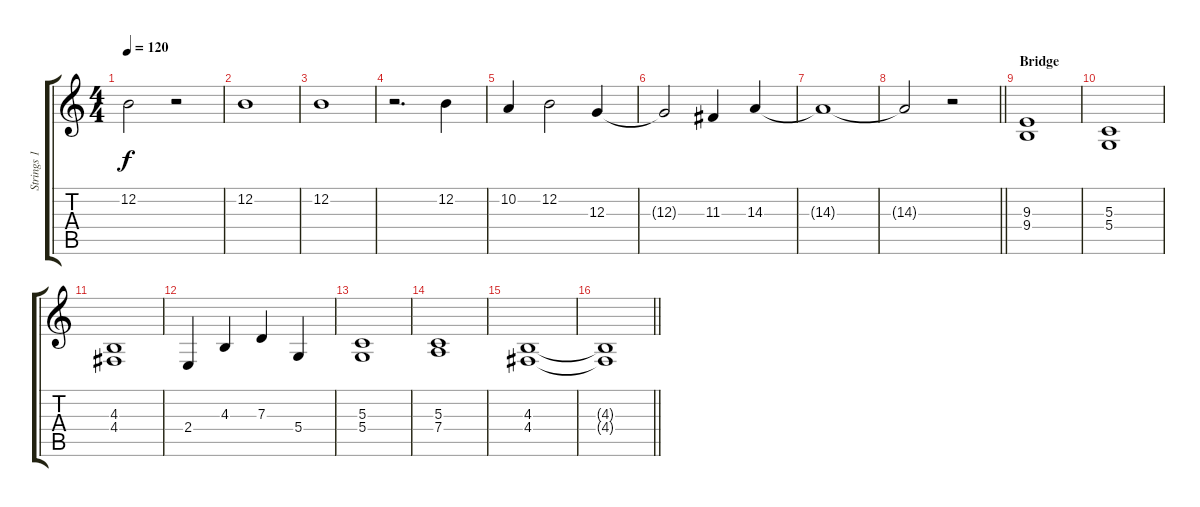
\track ("Strings 1" "Strings 1") {instrument pad2warm}
\staff {score tabs}
\tuning (E4 B3 G3 D3 A2 E2) {hide}
\ts (4 4)
\tempo 120
\clef g2
\ks c
12.2{t}.2{dy f} r.2 |
12.2.1 |
12.2.1 |
r.2{d} 12.2.4 |
10.2.4 12.2.2 12.3.4 |
12.3{t}.2 11.3.4 14.3.4 |
14.3{t}.1 |
\barLineRight lightlight
14.3{t}.2 r.2 |
\section ("" "Bridge")
(9.3 9.4).1{volume 6 instrument synthstrings1} |
(5.3 5.4).1 |
(4.3 4.4).1 |
2.4.4 4.3.4 7.3.4 5.4.4 |
(5.3 5.4).1 |
(5.3 7.4).1 |
(4.3 4.4).1 |
\barLineRight lightlight
(4.3{t} 4.4{t}).1
